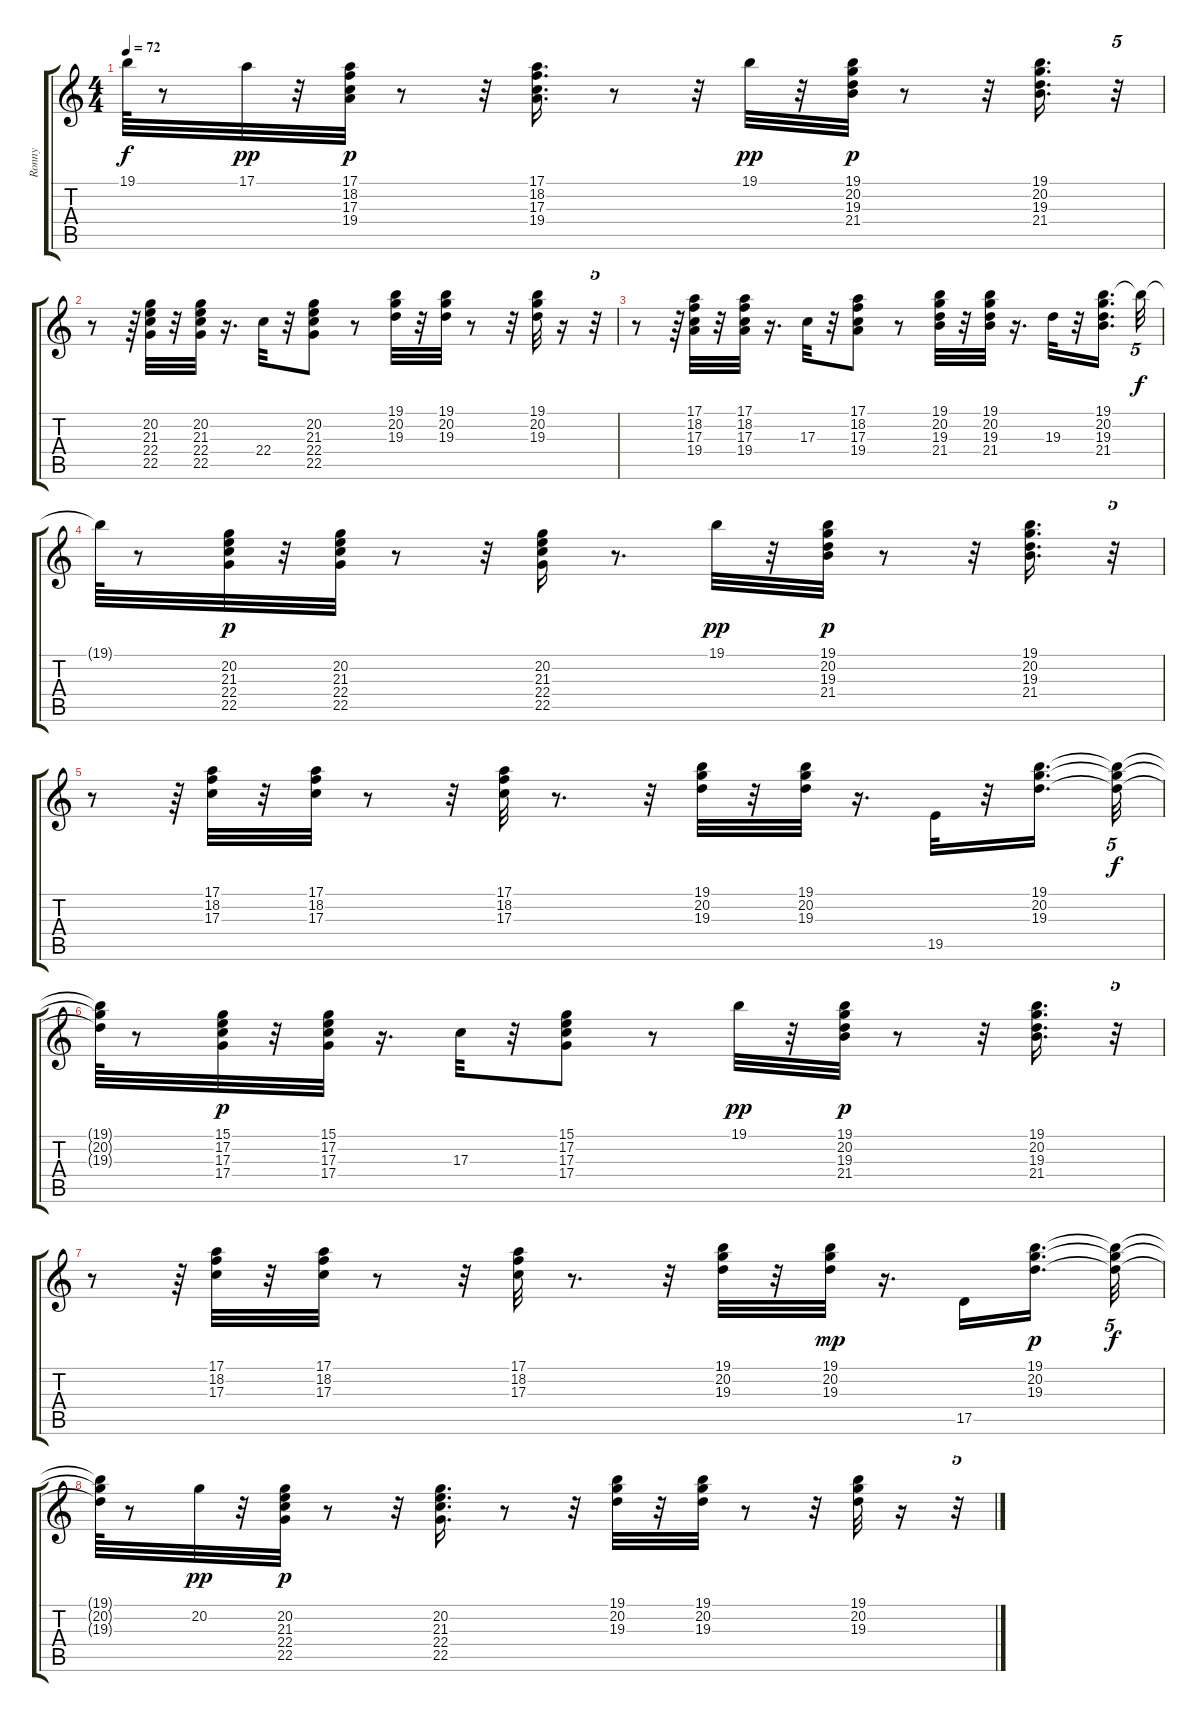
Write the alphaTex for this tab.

\track ("Ronny" "Ronny") {instrument rockorgan}
\staff {score tabs}
\tuning (E4 B3 G3 D3 A2 E2) {hide}
\ts (4 4)
\tempo 72
\clef g2
\ks c
19.1{t}.64{dy f} r.8 17.1.32{dy pp} r.32 (17.1 18.2 17.3 19.4).32{dy p} r.8 r.32 (17.1 18.2 17.3 19.4).16{d} r.8 r.32 19.1.32{dy pp} r.32 (19.1 20.2 19.3 21.4).32{dy p} r.8 r.32 (19.1 20.2 19.3 21.4).16{d} r.32{tu (5 4)} |
r.8 r.64 (20.2 21.3 22.4 22.5).32 r.32 (20.2 21.3 22.4 22.5).32 r.16{d} 22.4.32 r.32 (20.2 21.3 22.4 22.5).8 r.8 (19.1 20.2 19.3).32 r.32 (19.1 20.2 19.3).32 r.8 r.32 (19.1 20.2 19.3).32 r.16 r.32{tu (5 4)} |
r.8 r.64 (17.1 18.2 17.3 19.4).32 r.32 (17.1 18.2 17.3 19.4).32 r.16{d} 17.3.32 r.32 (17.1 18.2 17.3 19.4).8 r.8 (19.1 20.2 19.3 21.4).32 r.32 (19.1 20.2 19.3 21.4).32 r.16{d} 19.3.32 r.32 (19.1 20.2 19.3 21.4).16{d} 19.1{t}.32{tu (5 4) dy f} |
19.1{t}.64 r.8 (20.2 21.3 22.4 22.5).32{dy p} r.32 (20.2 21.3 22.4 22.5).32 r.8 r.32 (20.2 21.3 22.4 22.5).16 r.8{d} 19.1.32{dy pp} r.32 (19.1 20.2 19.3 21.4).32{dy p} r.8 r.32 (19.1 20.2 19.3 21.4).16{d} r.32{tu (5 4)} |
r.8 r.64 (17.1 18.2 17.3).32 r.32 (17.1 18.2 17.3).32 r.8 r.32 (17.1 18.2 17.3).32 r.8{d} r.32 (19.1 20.2 19.3).32 r.32 (19.1 20.2 19.3).32 r.16{d} 19.5.32 r.32 (19.1 20.2 19.3).16{d} (19.1{t} 20.2{t} 19.3{t}).32{tu (5 4) dy f} |
(19.1{t} 20.2{t} 19.3{t}).64 r.8 (15.1 17.2 17.3 17.4).32{dy p} r.32 (15.1 17.2 17.3 17.4).32 r.16{d} 17.3.32 r.32 (15.1 17.2 17.3 17.4).8 r.8 19.1.32{dy pp} r.32 (19.1 20.2 19.3 21.4).32{dy p} r.8 r.32 (19.1 20.2 19.3 21.4).16{d} r.32{tu (5 4)} |
r.8 r.64 (17.1 18.2 17.3).32 r.32 (17.1 18.2 17.3).32 r.8 r.32 (17.1 18.2 17.3).32 r.8{d} r.32 (19.1 20.2 19.3).32 r.32 (19.1 20.2 19.3).32{dy mp} r.16{d} 17.5.16 (19.1 20.2 19.3).16{d dy p beam splitsecondary} (19.1{t} 20.2{t} 19.3{t}).32{tu (5 4) dy f} |
(19.1{t} 20.2{t} 19.3{t}).64 r.8 20.2.32{dy pp} r.32 (20.2 21.3 22.4 22.5).32{dy p} r.8 r.32 (20.2 21.3 22.4 22.5).16{d} r.8 r.32 (19.1 20.2 19.3).32 r.32 (19.1 20.2 19.3).32 r.8 r.32 (19.1 20.2 19.3).32 r.16 r.32{tu (5 4)}
